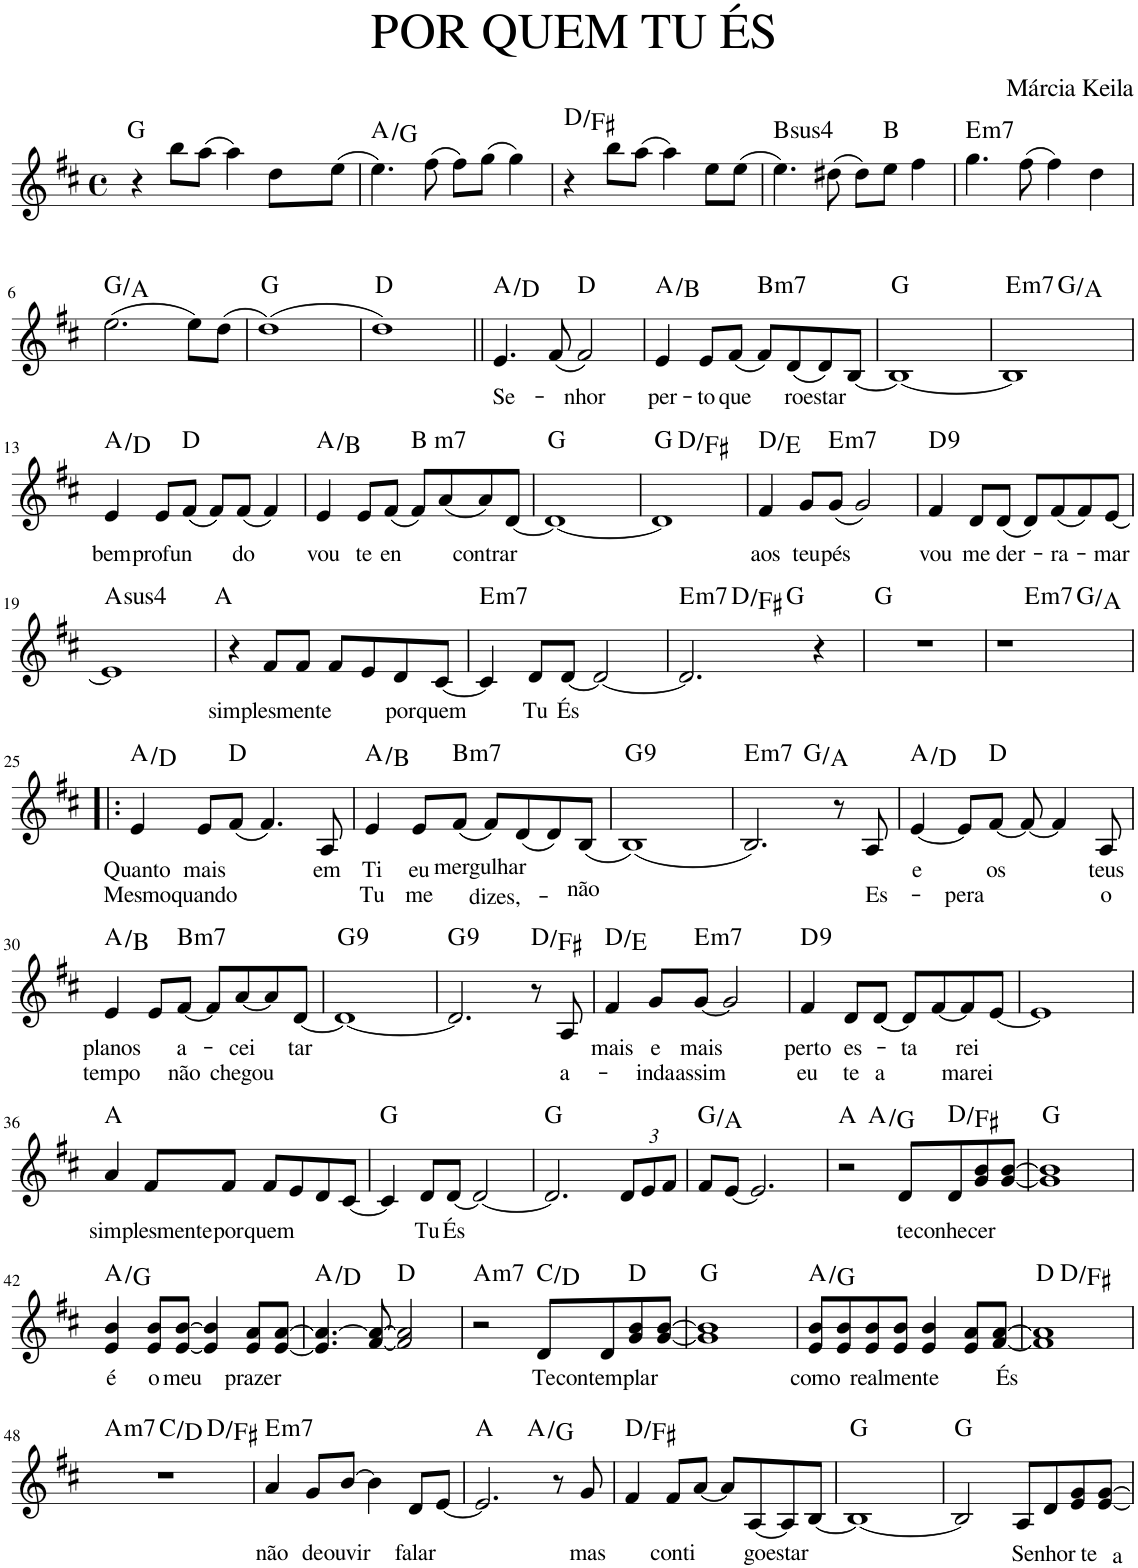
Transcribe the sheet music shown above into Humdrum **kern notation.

**kern	**text	**text	**harte
*part1	*part1	*part1	*part1
*staff1	*staff1	*staff1	*
*I"Piano	*	*	*
*I'Pno.	*	*	*
*clefG2	*	*	*
*k[f#c#]	*	*	*
*M4/4	*	*	*
*met(c)	*	*	*
=1	=1	=1	=1
4r	.	.	G:maj
8bb\L	.	.	.
(8aa\J	.	.	.
4aa\)	.	.	.
8dd\L	.	.	.
(8ee\J	.	.	.
=2	=2	=2	=2
4.ee\)	.	.	A:maj/b7
(8ff#\	.	.	.
8ff#\L)	.	.	.
(8gg\J	.	.	.
4gg\)	.	.	.
=3	=3	=3	=3
4r	.	.	D:maj/3
8bb\L	.	.	.
(8aa\J	.	.	.
4aa\)	.	.	.
8ee\L	.	.	.
(8ee\J	.	.	.
=4	=4	=4	=4
!	!	!	!LO:H:kt=4
4.ee\)	.	.	B:sus4
(8dd#X\	.	.	.
8dd#\L)	.	.	.
8ee\J	.	.	B:maj
4ff#\	.	.	.
=5	=5	=5	=5
!	!	!	!LO:H:kt=m7
4.gg\	.	.	E:min7
(8ff#\	.	.	.
4ff#\)	.	.	.
4dd\	.	.	.
!!LO:LB:g=z
=6	=6	=6	=6
(2.ee\	.	.	G:maj/2
8ee\L)	.	.	.
(8dd\J	.	.	.
=7	=7	=7	=7
(1dd)	.	.	G:maj
=8	=8	=8	=8
1dd)	.	.	D:maj
=9||	=9||	=9||	=9||
!	!LO:LY:b	!	!
4.e/	Se-	.	A:maj/4
(8f#/	.	.	.
!	!LO:LY:b	!	!
2f#/)	-nhor	.	D:maj
=10	=10	=10	=10
!	!LO:LY:b	!	!
4e/	per-	.	A:maj/2
!	!LO:LY:b	!	!
8e/L	-to	.	.
!	!LO:LY:b	!	!
(8f#/J	que	.	.
!	!	!	!LO:H:kt=m7
8f#/L)	.	.	B:min7
!	!LO:LY:b	!	!
(8d/	ro	.	.
!	!LO:LY:b	!	!
8d/)	estar	.	.
[8B/J	.	.	.
=11	=11	=11	=11
1B_	.	.	G:maj
=12	=12	=12	=12
!	!	!	!LO:H:kt=m7
*^	*	*	*
1B]	4ryy	.	.	E:min7
.	2.ryy	.	.	G:maj/2
!!LO:LB:g=z	!!
=13	=13	=13	=13	=13
!	!	!LO:LY:b	!	!
*v	*v	*	*	*
4e/	bem	.	A:maj/4
!	!LO:LY:b	!	!
8e/L	profun	.	.
(8f#/J	.	.	D:maj
8f#/L)	.	.	.
!	!LO:LY:b	!	!
(8f#/J	do	.	.
4f#/)	.	.	.
=14	=14	=14	=14
!	!LO:LY:b	!	!
4e/	vou	.	A:maj/2
!	!LO:LY:b	!	!
8e/L	te	.	.
!	!LO:LY:b	!	!
(8f#/J	en	.	.
8f#/L)	.	.	B:maj
(8a/	.	.	.
!	!LO:LY:b	!	!
8a/)	contrar	.	.
[8d/J	.	.	.
=15	=15	=15	=15
1d_	.	.	G:maj
=16	=16	=16	=16
*^	*	*	*
1d]	4ryy	.	.	G:maj
.	2.ryy	.	.	D:maj/3
=17	=17	=17	=17	=17
!	!	!LO:LY:b	!	!
*v	*v	*	*	*
4f#/	aos	.	D:maj/2
!	!LO:LY:b	!	!
8g/L	teu	.	.
!	!LO:LY:b	!	!LO:H:kt=m7
(8g/J	pés	.	E:min7
2g/)	.	.	.
=18	=18	=18	=18
!	!LO:LY:b	!	!LO:H:kt=9
4f#/	vou	.	D:9
!	!LO:LY:b	!	!
8d/L	me	.	.
!	!LO:LY:b	!	!
(8d/J	der-	.	.
8d/L)	.	.	.
!	!LO:LY:b	!	!
(8f#/	-ra-	.	.
8f#/)	.	.	.
!	!LO:LY:b	!	!
[8e/J	-mar	.	.
!!LO:LB:g=z
=19	=19	=19	=19
!	!	!	!LO:H:kt=4
1e]	.	.	A:sus4
=20	=20	=20	=20
4r	.	.	A:maj
!	!LO:LY:b	!	!
8f#/L	simplesmente	.	.
8f#/J	.	.	.
8f#/L	.	.	.
8e/	.	.	.
!	!LO:LY:b	!	!
8d/	por	.	.
!	!LO:LY:b	!	!
[8c#/J	quem	.	.
=21	=21	=21	=21
!	!	!	!LO:H:kt=m7
4c#/]	.	.	E:min7
!	!LO:LY:b	!	!
8d/L	Tu	.	.
!	!LO:LY:b	!	!
[8d/J	És	.	.
2d/_	.	.	.
=22	=22	=22	=22
!	!	!	!LO:H:kt=m7
*^	*	*	*
*	*^	*	*	*
2.d/]	4ryy	2ryy	.	.	E:min7
.	2.ryy	.	.	.	D:maj/3
.	.	2ryy	.	.	G:maj
4r	.	.	.	.	.
*v	*v	*v	*	*	*
=23	=23	=23	=23
1r	.	.	G:maj
=24	=24	=24	=24
*^	*	*	*
*	*^	*	*	*
1r	4ryy	2ryy	.	.	.
!	!	!	!	!	!LO:H:kt=m7
.	2.ryy	.	.	.	E:min7
.	.	2ryy	.	.	G:maj/2
!!LO:LB:g=z	!!	!!
=25!|:	=25!|:	=25!|:	=25!|:	=25!|:	=25!|:
!	!	!	!LO:LY:b	!LO:LY:b	!
*v	*v	*v	*	*	*
4e/	Quanto	Mesmo	A:maj/4
!	!LO:LY:b	!LO:LY:b	!
8e/L	mais	quando	.
(8f#/J	.	.	D:maj
4.f#/)	.	.	.
!	!LO:LY:b	!	!
8A/	em	.	.
=26	=26	=26	=26
!	!LO:LY:b	!LO:LY:b	!
4e/	Ti	Tu	A:maj/2
!	!LO:LY:b	!LO:LY:b	!
8e/L	eu	me	.
!	!	!LO:LY:b	!LO:H:kt=m7
(8f#/J	.	mergulhar	B:min7
8f#/L)	.	.	.
!	!	!LO:LY:b	!
(8d/	.	-não	.
8d/)	.	.	.
(8B/J	.	.	.
=27	=27	=27	=27
!	!	!	!LO:H:kt=9
(1B)	.	.	G:9
=28	=28	=28	=28
!	!	!	!LO:H:kt=m7
*^	*	*	*
2.B/)	2ryy	.	.	E:min7
.	2ryy	.	.	G:maj/2
8r	.	.	.	.
!	!	!	!LO:LY:b	!
8A/	.	.	Es-	.
=29	=29	=29	=29	=29
!	!	!LO:LY:b	!	!
*v	*v	*	*	*
[4e/	e	.	A:maj/4
!	!	!LO:LY:b	!
8e/L]	.	-pera	.
!	!LO:LY:b	!	!
[8f#/J	os	.	D:maj
8f#/_	.	.	.
4f#/]	.	.	.
!	!LO:LY:b	!LO:LY:b	!
8A/	teus	o	.
!!LO:LB:g=z
=30	=30	=30	=30
!	!LO:LY:b	!LO:LY:b	!
4e/	planos	tempo	A:maj/2
8e/L	.	.	.
!	!LO:LY:b	!LO:LY:b	!LO:H:kt=m7
[8f#/J	a-	não	B:min7
8f#/L]	.	.	.
!	!LO:LY:b	!LO:LY:b	!
[8a/	-cei	chegou	.
8a/]	.	.	.
!	!LO:LY:b	!	!
[8d/J	tar	.	.
=31	=31	=31	=31
!	!	!	!LO:H:kt=9
1d_	.	.	G:9
=32	=32	=32	=32
!	!	!	!LO:H:kt=9
2.d/]	.	.	G:9
8r	.	.	D:maj/3
!	!	!LO:LY:b	!
8A/	.	a-	.
=33	=33	=33	=33
!	!LO:LY:b	!	!
4f#/	mais	.	D:maj/2
!	!LO:LY:b	!LO:LY:b	!
8g/L	e	-inda	.
!	!LO:LY:b	!LO:LY:b	!LO:H:kt=m7
[8g/J	mais	assim	E:min7
2g/]	.	.	.
=34	=34	=34	=34
!	!LO:LY:b	!LO:LY:b	!LO:H:kt=9
4f#/	perto	eu	D:9
!	!LO:LY:b	!LO:LY:b	!
8d/L	es-	te	.
!	!	!LO:LY:b	!
[8d/J	.	a	.
!	!LO:LY:b	!	!
8d/L]	-ta	.	.
[8f#/	.	.	.
!	!LO:LY:b	!LO:LY:b	!
8f#/]	rei	marei	.
[8e/J	.	.	.
=35	=35	=35	=35
1e]	.	.	.
!!LO:LB:g=z
=36	=36	=36	=36
4a/	.	.	A:maj
!	!LO:LY:b	!	!
8f#/L	simplesmente	.	.
!	!LO:LY:b	!	!
8f#/J	por	.	.
!	!LO:LY:b	!	!
8f#/L	quem	.	.
8e/	.	.	.
8d/	.	.	.
[8c#/J	.	.	.
=37	=37	=37	=37
4c#/]	.	.	G:maj
!	!LO:LY:b	!	!
8d/L	Tu	.	.
!	!LO:LY:b	!	!
[8d/J	És	.	.
2d/_	.	.	.
=38	=38	=38	=38
2.d/]	.	.	G:maj
*Xbrackettup	*	*	*
12d/L	.	.	.
12e/	.	.	.
12f#/J	.	.	.
=39	=39	=39	=39
8f#/L	.	.	G:maj/2
[8e/J	.	.	.
2.e/]	.	.	.
=40	=40	=40	=40
*^	*	*	*
2r	4ryy	.	.	A:maj
.	2.ryy	.	.	A:maj/b7
!	!	!LO:LY:b	!	!
8d/L	.	te	.	.
!	!	!LO:LY:b	!	!
8d/	.	conhecer	.	D:maj/3
8g/ 8b/	.	.	.	.
[8g/ [8b/J	.	.	.	.
*v	*v	*	*	*
=41	=41	=41	=41
1g] 1b]	.	.	G:maj
!!LO:LB:g=z
=42	=42	=42	=42
!	!LO:LY:b	!	!
4e/ 4b/	é	.	A:maj/b7
!	!LO:LY:b	!	!
8e/ 8b/L	o	.	.
!	!LO:LY:b	!	!
[8e/ [8b/J	meu	.	.
4e/] 4b/]	.	.	.
!	!LO:LY:b	!	!
8e/ 8a/L	prazer	.	.
[8e/ [8a/J	.	.	.
=43	=43	=43	=43
4.e/] 4.a/_	.	.	A:maj/4
[8f#/ 8a/_	.	.	.
2f#/] 2a/]	.	.	D:maj
=44	=44	=44	=44
!	!	!	!LO:H:kt=m7
2r	.	.	A:min7
!	!LO:LY:b	!	!
8d/L	Te	.	C:maj/2
!	!LO:LY:b	!	!
8d/	contemplar	.	.
8g/ 8b/	.	.	D:maj
[8g/ [8b/J	.	.	.
=45	=45	=45	=45
1g] 1b]	.	.	G:maj
=46	=46	=46	=46
!	!LO:LY:b	!	!
8e/ 8b/L	como	.	A:maj/b7
8e/ 8b/	.	.	.
!	!LO:LY:b	!	!
8e/ 8b/	realmente	.	.
8e/ 8b/J	.	.	.
4e/ 4b/	.	.	.
!	!LO:LY:b	!	!
8e/ 8a/L	És	.	.
[8f#/ [8a/J	.	.	.
=47	=47	=47	=47
*^	*	*	*
1f#] 1a]	4ryy	.	.	D:maj
.	2.ryy	.	.	D:maj/3
!!LO:LB:g=z	!!
=48	=48	=48	=48	=48
!	!	!	!	!LO:H:kt=m7
*	*^	*	*	*
1r	4ryy	2ryy	.	.	A:min7
.	2.ryy	.	.	.	C:maj/2
.	.	2ryy	.	.	D:maj/3
=49	=49	=49	=49	=49	=49
!	!	!	!LO:LY:b	!	!LO:H:kt=m7
*v	*v	*v	*	*	*
4a/	não	.	E:min7
!	!LO:LY:b	!	!
8g/L	de	.	.
!	!LO:LY:b	!	!
[8b/J	ouvir	.	.
4b\]	.	.	.
!	!LO:LY:b	!	!
8d/L	falar	.	.
[8e/J	.	.	.
=50	=50	=50	=50
*^	*	*	*
2.e/]	2ryy	.	.	A:maj
.	2ryy	.	.	A:maj/b7
8r	.	.	.	.
!	!	!LO:LY:b	!	!
8g/	.	mas	.	.
*v	*v	*	*	*
=51	=51	=51	=51
4f#/	.	.	D:maj/3
!	!LO:LY:b	!	!
8f#/L	conti	.	.
[8a/J	.	.	.
8a/L]	.	.	.
!	!LO:LY:b	!	!
[8A/	go	.	.
!	!LO:LY:b	!	!
8A/]	estar	.	.
[8B/J	.	.	.
=52	=52	=52	=52
1B_	.	.	G:maj
=53	=53	=53	=53
2B/]	.	.	G:maj
!	!LO:LY:b	!	!
8A/L	Senhor	.	.
!	!LO:LY:b	!	!
8d/	te	.	.
!	!LO:LY:b	!	!
8e/ 8g/	a	.	.
[8e/ [8g/J	.	.	.
=	=	=	=
*-	*-	*-	*-
